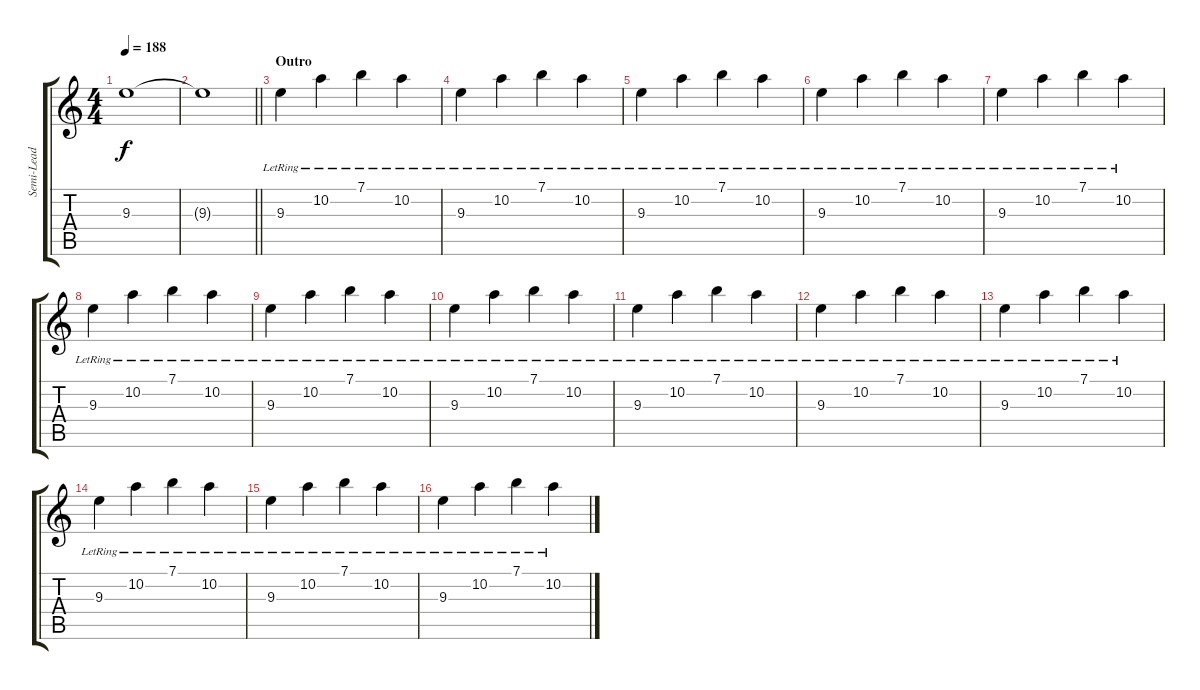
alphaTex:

\track ("Semi-Lead" "Semi-Lead") {instrument acousticguitarsteel}
\staff {score tabs}
\tuning (E4 B3 G3 D3 A2 E2) {hide}
\ts (4 4)
\tempo 188
\clef g2
\ks c
9.3{t}.1{dy f} |
\barLineRight lightlight
9.3{t}.1 |
\section ("" "Outro")
9.3{lr}.4 10.2{lr}.4 7.1{lr}.4 10.2{lr}.4 |
9.3{lr}.4 10.2{lr}.4 7.1{lr}.4 10.2{lr}.4 |
9.3{lr}.4 10.2{lr}.4 7.1{lr}.4 10.2{lr}.4 |
9.3{lr}.4 10.2{lr}.4 7.1{lr}.4 10.2{lr}.4 |
9.3{lr}.4 10.2{lr}.4 7.1{lr}.4 10.2{lr}.4 |
9.3{lr}.4 10.2{lr}.4 7.1{lr}.4 10.2{lr}.4 |
9.3{lr}.4 10.2{lr}.4 7.1{lr}.4 10.2{lr}.4 |
9.3{lr}.4 10.2{lr}.4 7.1{lr}.4 10.2{lr}.4 |
9.3{lr}.4 10.2{lr}.4 7.1{lr}.4 10.2{lr}.4 |
9.3{lr}.4 10.2{lr}.4 7.1{lr}.4 10.2{lr}.4 |
9.3{lr}.4 10.2{lr}.4 7.1{lr}.4 10.2{lr}.4 |
9.3{lr}.4 10.2{lr}.4 7.1{lr}.4 10.2{lr}.4 |
9.3{lr}.4 10.2{lr}.4 7.1{lr}.4 10.2{lr}.4 |
9.3{lr}.4 10.2{lr}.4 7.1{lr}.4 10.2{lr}.4
